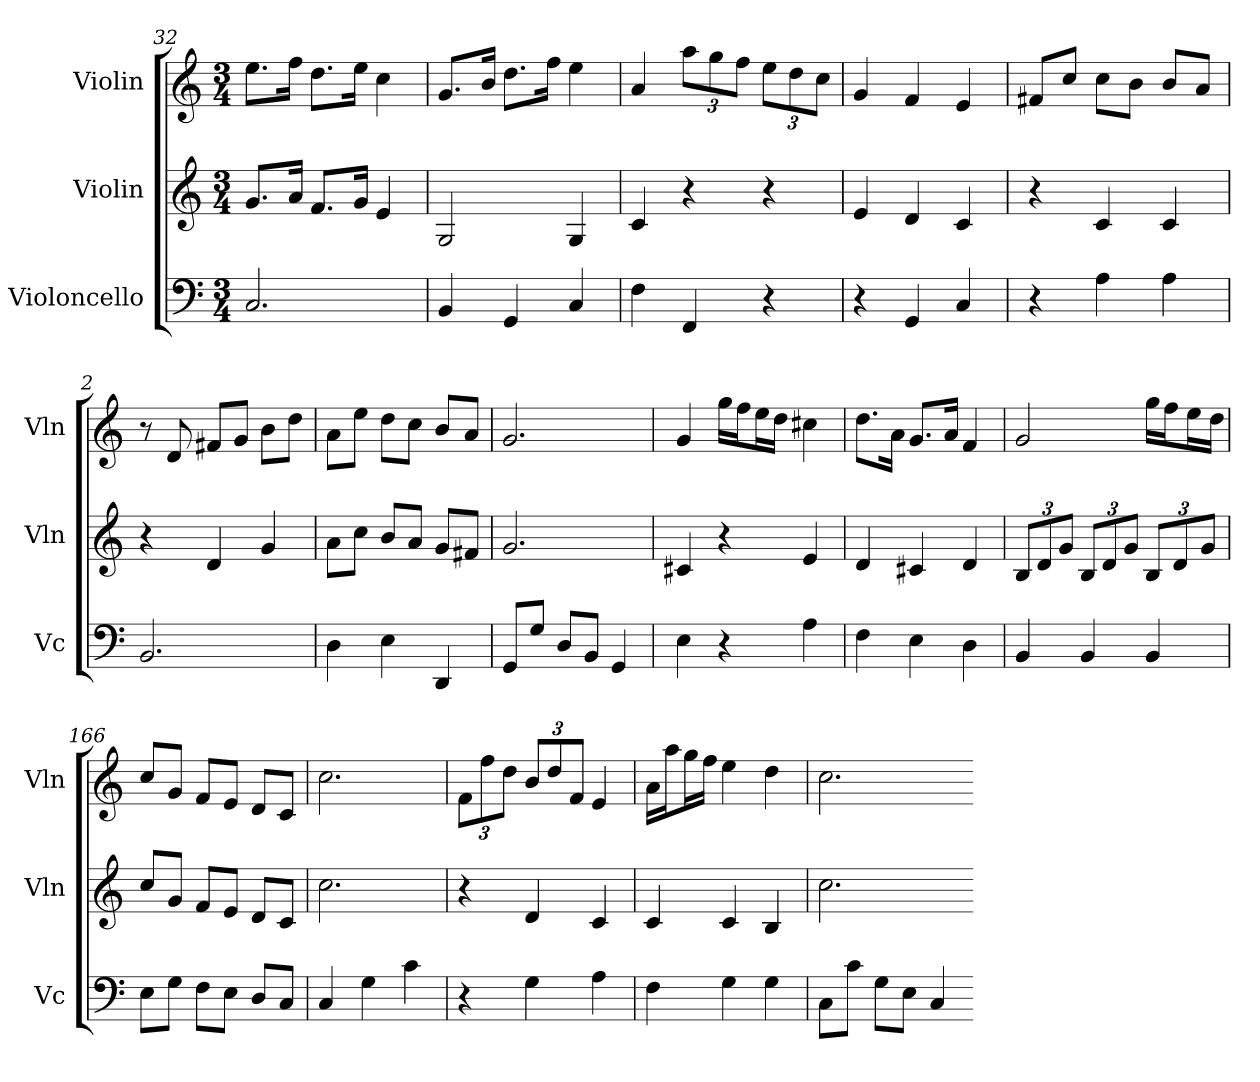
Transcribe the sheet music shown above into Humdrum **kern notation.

**kern	**kern	**kern
*part3	*part2	*part1
*staff3	*staff2	*staff1
*I"Violoncello	*I"Violin	*I"Violin
*I'Vc	*I'Vln	*I'Vln
*k[]	*k[]	*k[]
*M3/4	*M3/4	*M3/4
*MM120	*MM120	*MM120
=32	=32	=32
2.C	8.gL	8.eeL
.	16aJk	16ffJk
.	8.fL	8.ddL
.	16gJk	16eeJk
.	4e	4cc
=60	=60	=60
4BB	2G	8.gL
.	.	16bJk
4GG	.	8.ddL
.	.	16ffJk
4C	4G	4ee
=158	=158	=158
4F	4c	4a
4FF	4r	12aaL
.	.	12gg
.	.	12ffJ
4r	4r	12eeL
.	.	12dd
.	.	12ccJ
=61	=61	=61
4r	4e	4g
4GG	4d	4f
4C	4c	4e
=153	=153	=153
4r	4r	8f#XL
.	.	8ccJ
4A	4c	8ccL
.	.	8bJ
4A	4c	8bL
.	.	8aJ
=2	=2	=2
2.BB	4r	8r
.	.	8d
.	4d	8f#XL
.	.	8gJ
.	4g	8bL
.	.	8ddJ
=21	=21	=21
4D	8aL	8aL
.	8ccJ	8eeJ
4E	8bL	8ddL
.	8aJ	8ccJ
4DD	8gL	8bL
.	8f#XJ	8aJ
=91	=91	=91
8GGL	2.g	2.g
8GJ	.	.
8DL	.	.
8BBJ	.	.
4GG	.	.
=25	=25	=25
4E	4c#X	4g
4r	4r	16ggLL
.	.	16ffJ
.	.	16eeL
.	.	16ddJJ
4A	4e	4cc#X
=4	=4	=4
4F	4d	8.ddL
.	.	16aJk
4E	4c#X	8.gL
.	.	16aJk
4D	4d	4f
=64	=64	=64
4BB	12BL	2g
.	12d	.
.	12gJ	.
4BB	12BL	.
.	12d	.
.	12gJ	.
4BB	12BL	16ggLL
.	.	16ffJ
.	12d	.
.	.	16eeL
.	12gJ	.
.	.	16ddJJ
=166	=166	=166
8EL	8ccL	8ccL
8GJ	8gJ	8gJ
8FL	8fL	8fL
8EJ	8eJ	8eJ
8DL	8dL	8dL
8CJ	8cJ	8cJ
=67	=67	=67
4C	2.cc	2.cc
4G	.	.
4c	.	.
=160	=160	=160
4r	4r	12fL
.	.	12ff
.	.	12ddJ
4G	4d	12bL
.	.	12dd
.	.	12fJ
4A	4c	4e
=23	=23	=23
4F	4c	16aLL
.	.	16aaJ
.	.	16ggL
.	.	16ffJJ
4G	4c	4ee
4G	4B	4dd
=111	=111	=111
8CL	2.cc	2.cc
8cJ	.	.
8GL	.	.
8EJ	.	.
4C	.	.
=-	=-	=-
*-	*-	*-
